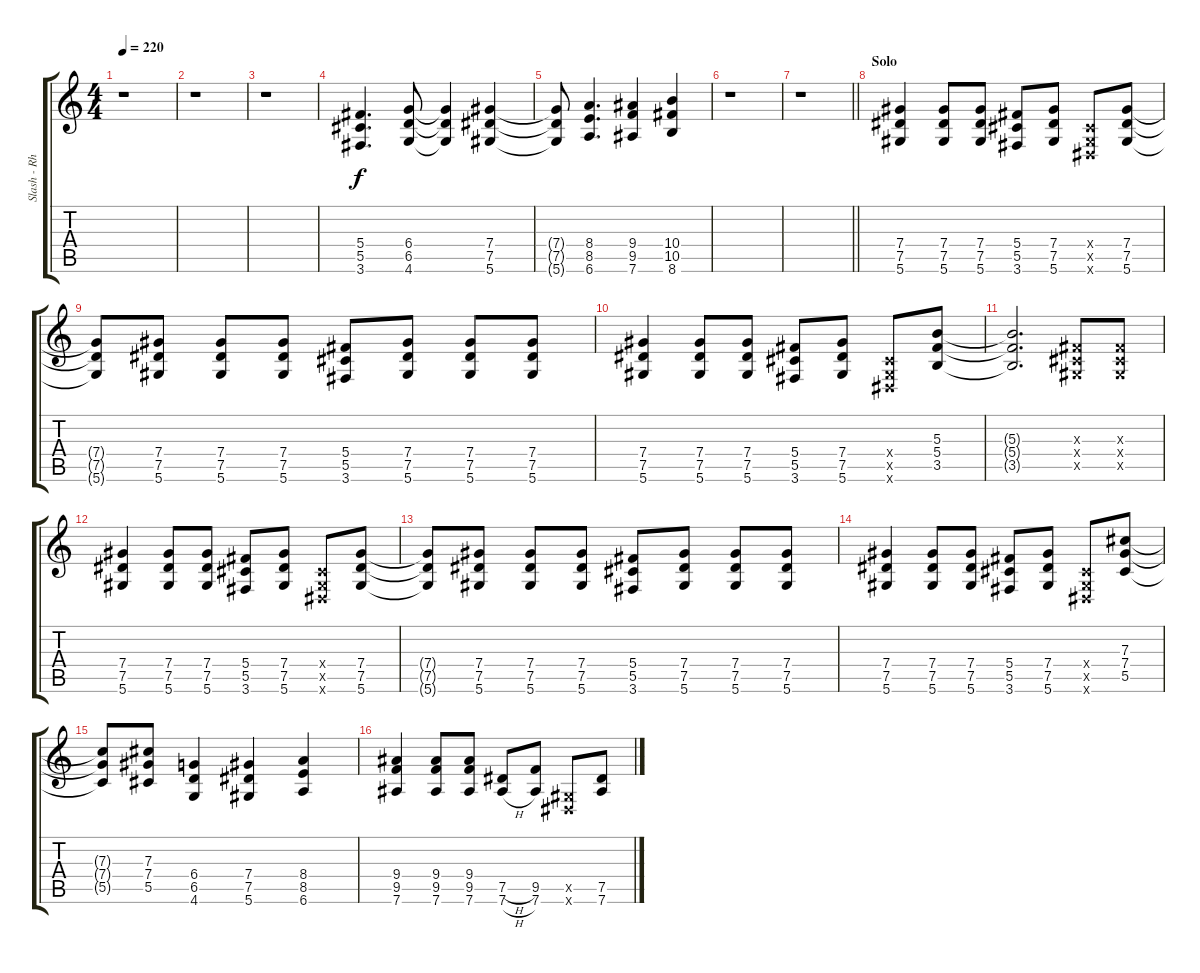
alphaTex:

\track ("Slash - Rhytm Guitar" "Slash - Rh") {instrument distortionguitar}
\staff {score tabs}
\tuning (Eb4 Bb3 Gb3 Db3 Ab2 Eb2) {hide}
\ts (4 4)
\tempo 220
\clef g2
\ks c
r.1{dy f} |
r.1 |
r.1 |
(5.4 5.5 3.6).4{d} (6.4 6.5 4.6).8 (6.4{t} 6.5{t} 4.6{t}).4 (7.4 7.5 5.6).4 |
(7.4{t} 7.5{t} 5.6{t}).8 (8.4 8.5 6.6).4{d} (9.4 9.5 7.6).4 (10.4 10.5 8.6).4 |
r.1 |
\barLineRight lightlight
r.1 |
\section ("" "Solo")
(7.4 7.5 5.6).4 (7.4 7.5 5.6).8 (7.4 7.5 5.6).8 (5.4 5.5 3.6).8 (7.4 7.5 5.6).8 (0.4{x} 0.5{x} 0.6{x}).8 (7.4 7.5 5.6).8 |
(7.4{t} 7.5{t} 5.6{t}).8 (7.4 7.5 5.6).8 (7.4 7.5 5.6).8 (7.4 7.5 5.6).8 (5.4 5.5 3.6).8 (7.4 7.5 5.6).8 (7.4 7.5 5.6).8 (7.4 7.5 5.6).8 |
(7.4 7.5 5.6).4 (7.4 7.5 5.6).8 (7.4 7.5 5.6).8 (5.4 5.5 3.6).8 (7.4 7.5 5.6).8 (0.4{x} 0.5{x} 0.6{x}).8 (5.3 5.4 3.5).8 |
(5.3{t} 5.4{t} 3.5{t}).2{d} (0.3{x} 0.4{x} 0.5{x}).8 (0.3{x} 0.4{x} 0.5{x}).8 |
(7.4 7.5 5.6).4 (7.4 7.5 5.6).8 (7.4 7.5 5.6).8 (5.4 5.5 3.6).8 (7.4 7.5 5.6).8 (0.4{x} 0.5{x} 0.6{x}).8 (7.4 7.5 5.6).8 |
(7.4{t} 7.5{t} 5.6{t}).8 (7.4 7.5 5.6).8 (7.4 7.5 5.6).8 (7.4 7.5 5.6).8 (5.4 5.5 3.6).8 (7.4 7.5 5.6).8 (7.4 7.5 5.6).8 (7.4 7.5 5.6).8 |
(7.4 7.5 5.6).4 (7.4 7.5 5.6).8 (7.4 7.5 5.6).8 (5.4 5.5 3.6).8 (7.4 7.5 5.6).8 (0.4{x} 0.5{x} 0.6{x}).8 (7.3 7.4 5.5).8 |
(7.3{t} 7.4{t} 5.5{t}).8 (7.3 7.4 5.5).8 (6.4 6.5 4.6).4 (7.4 7.5 5.6).4 (8.4 8.5 6.6).4 |
(9.4 9.5 7.6).4 (9.4 9.5 7.6).8 (9.4 9.5 7.6).8 (7.5{h} 7.6{h}).8 (9.5 7.6).8 (0.5{x} 0.6{x}).8 (7.5{h} 7.6{h}).8
